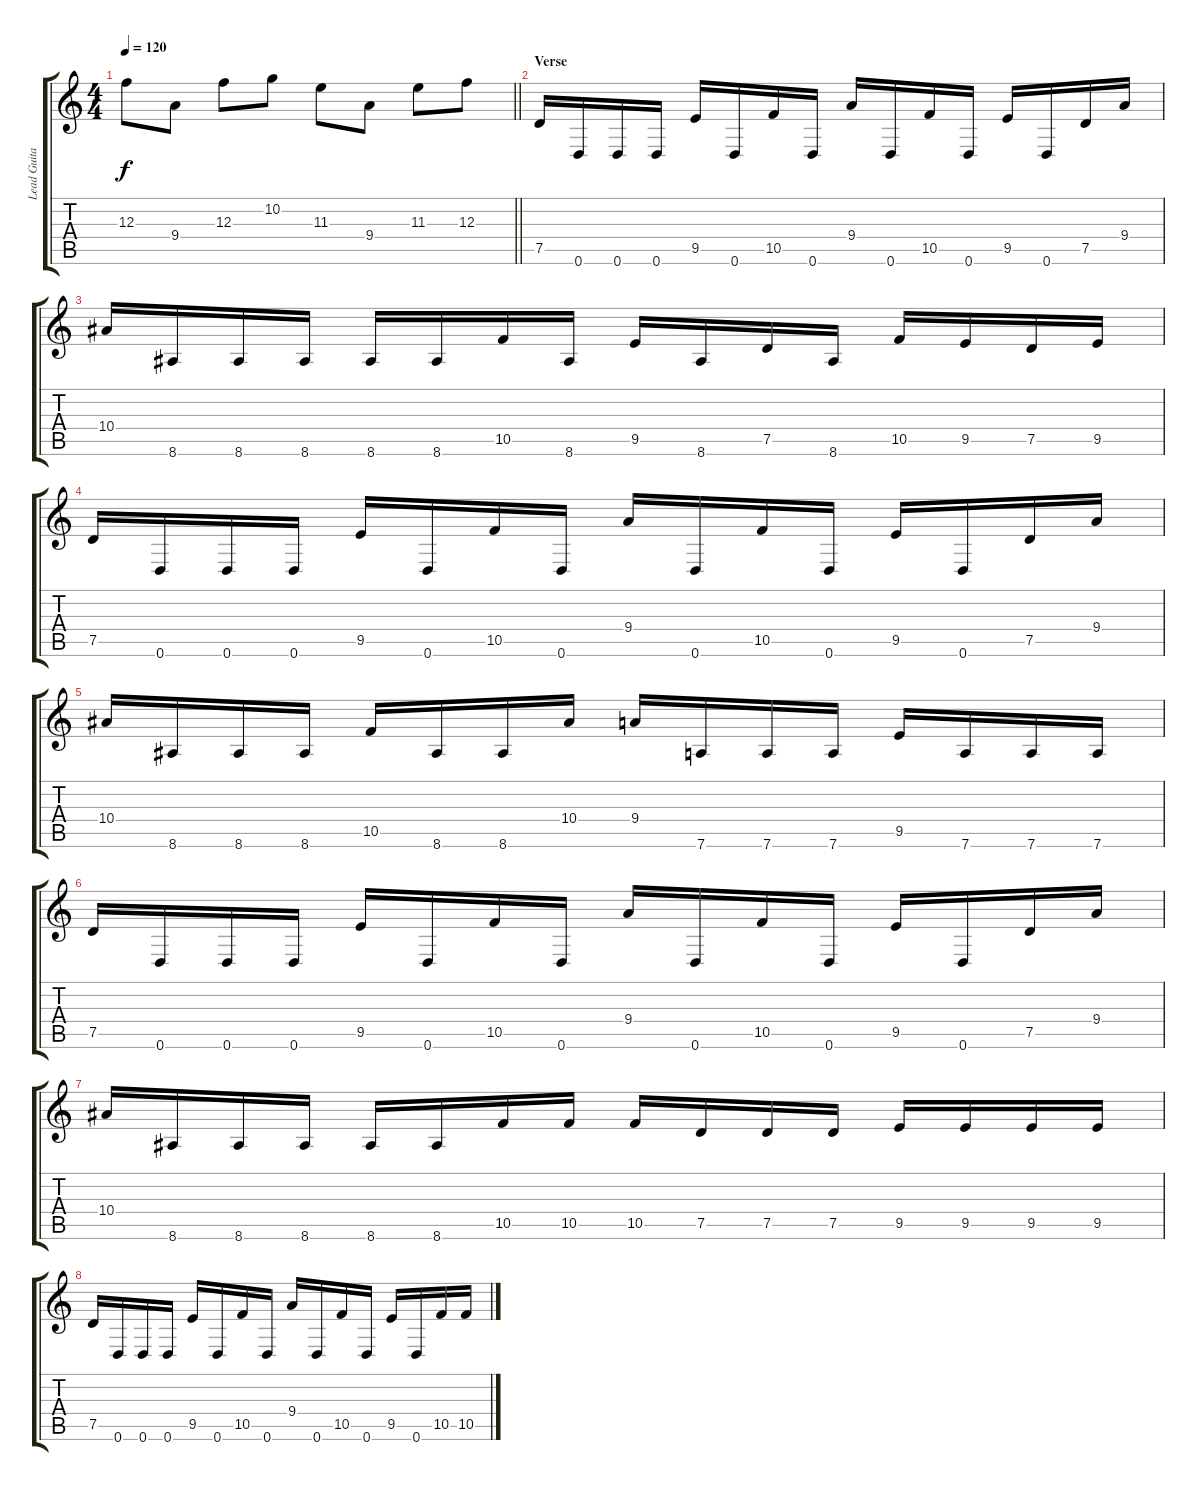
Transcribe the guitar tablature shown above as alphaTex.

\track ("Lead Guitar" "Lead Guita") {instrument distortionguitar}
\staff {score tabs}
\tuning (D4 A3 F3 C3 G2 D2) {hide}
\ts (4 4)
\tempo 120
\clef g2
\barLineRight lightlight
\ks c
12.3.8{dy f} 9.4.8 12.3.8 10.2.8 11.3.8 9.4.8 11.3.8 12.3.8 |
\section ("" "Verse")
7.5.16 0.6.16 0.6.16 0.6.16 9.5.16 0.6.16 10.5.16 0.6.16 9.4.16 0.6.16 10.5.16 0.6.16 9.5.16 0.6.16 7.5.16 9.4.16 |
10.4.16 8.6.16 8.6.16 8.6.16 8.6.16 8.6.16 10.5.16 8.6.16 9.5.16 8.6.16 7.5.16 8.6.16 10.5.16 9.5.16 7.5.16 9.5.16 |
7.5.16 0.6.16 0.6.16 0.6.16 9.5.16 0.6.16 10.5.16 0.6.16 9.4.16 0.6.16 10.5.16 0.6.16 9.5.16 0.6.16 7.5.16 9.4.16 |
10.4.16 8.6.16 8.6.16 8.6.16 10.5.16 8.6.16 8.6.16 10.4.16 9.4.16 7.6.16 7.6.16 7.6.16 9.5.16 7.6.16 7.6.16 7.6.16 |
7.5.16 0.6.16 0.6.16 0.6.16 9.5.16 0.6.16 10.5.16 0.6.16 9.4.16 0.6.16 10.5.16 0.6.16 9.5.16 0.6.16 7.5.16 9.4.16 |
10.4.16 8.6.16 8.6.16 8.6.16 8.6.16 8.6.16 10.5.16 10.5.16 10.5.16 7.5.16 7.5.16 7.5.16 9.5.16 9.5.16 9.5.16 9.5.16 |
7.5.16 0.6.16 0.6.16 0.6.16 9.5.16 0.6.16 10.5.16 0.6.16 9.4.16 0.6.16 10.5.16 0.6.16 9.5.16 0.6.16 10.5.16 10.5.16
